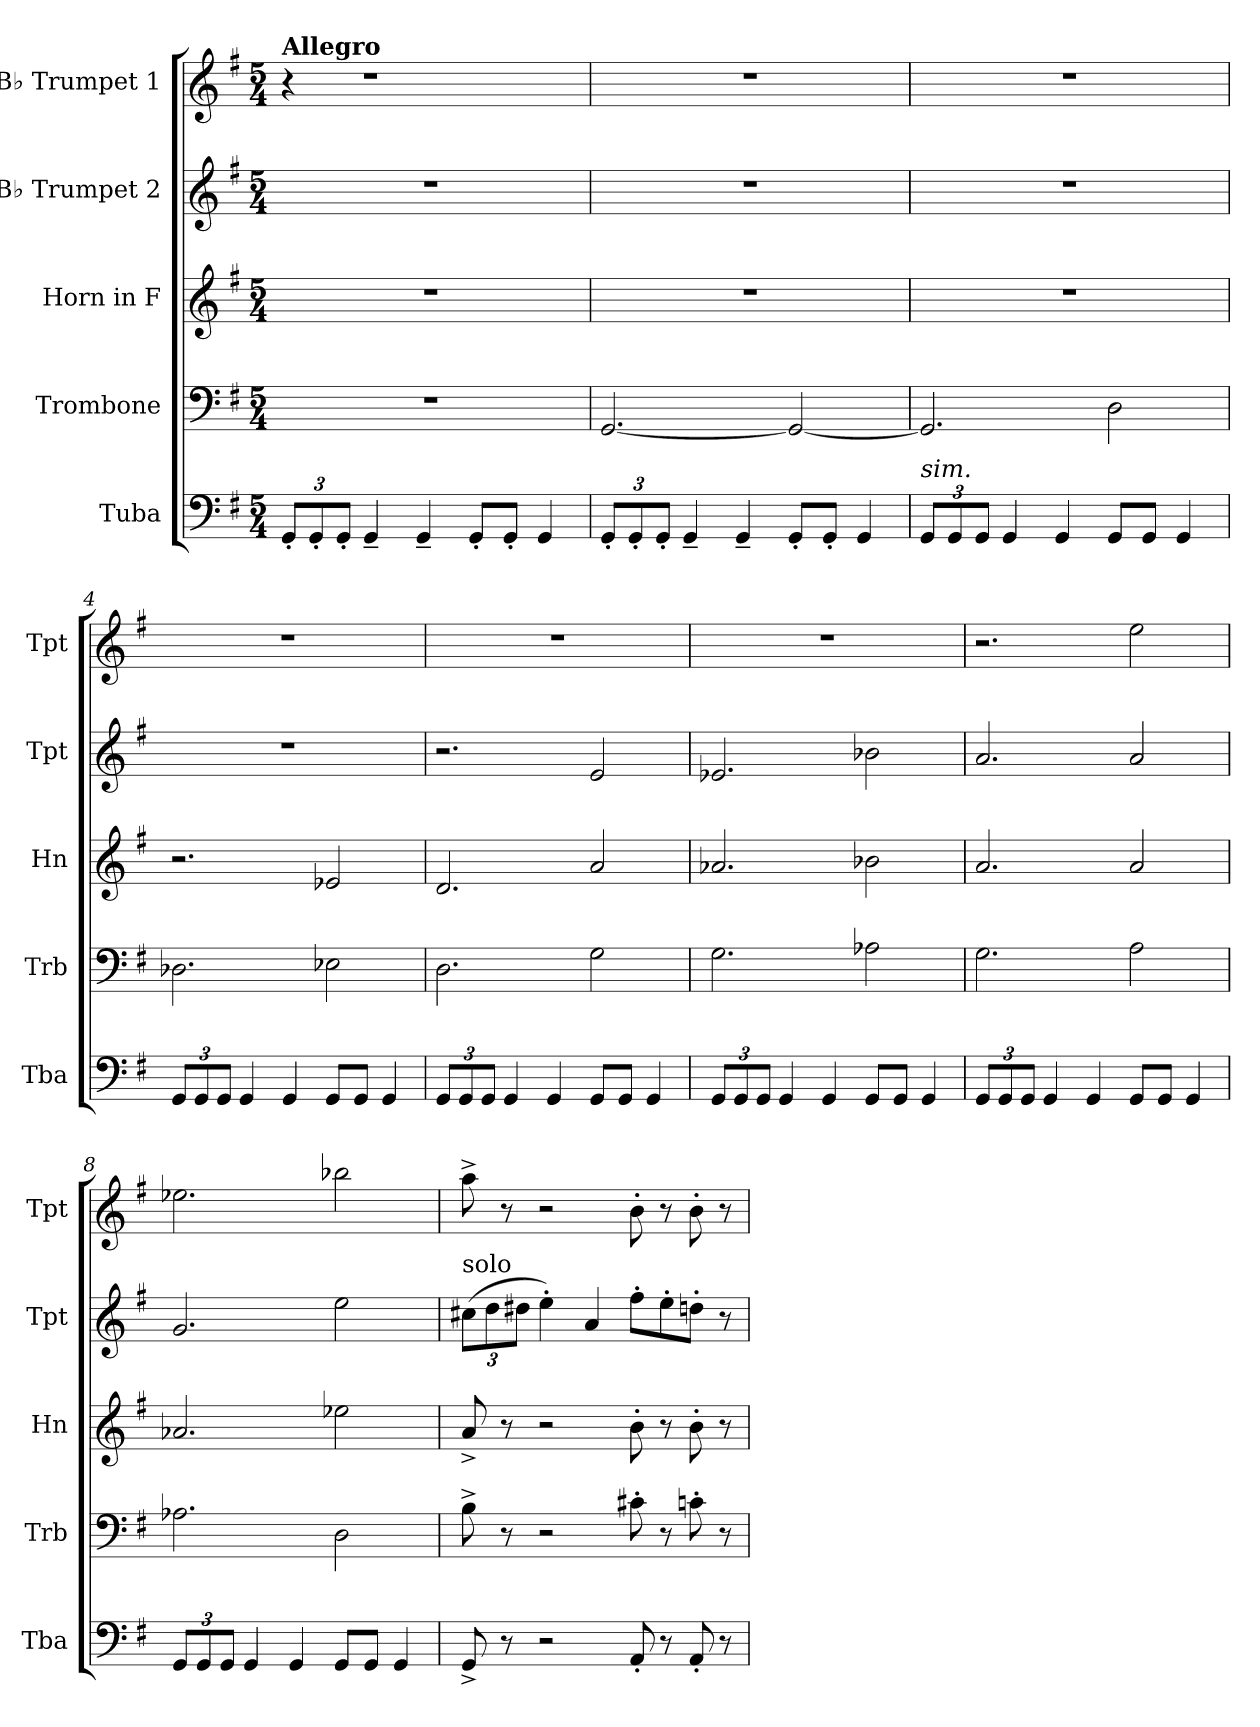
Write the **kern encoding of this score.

**kern	**kern	**kern	**kern	**kern
*part5	*part4	*part3	*part2	*part1
*staff5	*staff4	*staff3	*staff2	*staff1
*I"Tuba	*I"Trombone	*I"Horn in F	*I"B♭ Trumpet 2	*I"B♭ Trumpet 1
*I'Tba	*I'Trb	*I'Hn	*I'Tpt	*I'Tpt
*clefF4	*clefF4	*clefG2	*clefG2	*clefG2
*	*	*ITrd4c7	*ITrd1c2	*ITrd1c2
*k[f#]	*k[f#]	*k[]	*k[b-]	*k[b-]
*M5/4	*M5/4	*M5/4	*M5/4	*M5/4
*MM140	*MM140	*MM140	*MM140	*MM140
*Xbrackettup	*	*	*	*
=1	=1	=1	=1	=1
!	!	!	!	!LO:TX:a:B:t=Allegro
12GG'/L	4%5r	4%5r	4%5r	4r
12GG'/	.	.	.	.
12GG'/J	.	.	.	.
4GG~/	.	.	.	1r
4GG~/	.	.	.	.
8GG'/L	.	.	.	.
8GG'/J	.	.	.	.
4GG/	.	.	.	.
=2	=2	=2	=2	=2
12GG'/L	[2.GG/	4%5r	4%5r	4%5r
12GG'/	.	.	.	.
12GG'/J	.	.	.	.
4GG~/	.	.	.	.
4GG~/	.	.	.	.
8GG'/L	2GG/_	.	.	.
8GG'/J	.	.	.	.
4GG/	.	.	.	.
=3	=3	=3	=3	=3
!LO:TX:a:i:t=sim.	!	!	!	!
12GG/L	2.GG/]	4%5r	4%5r	4%5r
12GG/	.	.	.	.
12GG/J	.	.	.	.
4GG/	.	.	.	.
4GG/	.	.	.	.
8GG/L	2D\	.	.	.
8GG/J	.	.	.	.
4GG/	.	.	.	.
=4	=4	=4	=4	=4
12GG/L	2.D-X\	2.r	4%5r	4%5r
12GG/	.	.	.	.
12GG/J	.	.	.	.
4GG/	.	.	.	.
4GG/	.	.	.	.
8GG/L	2E-X\	2A-X/	.	.
8GG/J	.	.	.	.
4GG/	.	.	.	.
!!LO:LB:g=z
=5	=5	=5	=5	=5
12GG/L	2.D\	2.G/	2.r	4%5r
12GG/	.	.	.	.
12GG/J	.	.	.	.
4GG/	.	.	.	.
4GG/	.	.	.	.
8GG/L	2G\	2d/	2d/	.
8GG/J	.	.	.	.
4GG/	.	.	.	.
=6	=6	=6	=6	=6
12GG/L	2.G\	2.d-X/	2.d-X/	4%5r
12GG/	.	.	.	.
12GG/J	.	.	.	.
4GG/	.	.	.	.
4GG/	.	.	.	.
8GG/L	2A-X\	2e-X\	2a-X\	.
8GG/J	.	.	.	.
4GG/	.	.	.	.
=7	=7	=7	=7	=7
12GG/L	2.G\	2.d/	2.g/	2.r
12GG/	.	.	.	.
12GG/J	.	.	.	.
4GG/	.	.	.	.
4GG/	.	.	.	.
8GG/L	2A\	2d/	2g/	2dd\
8GG/J	.	.	.	.
4GG/	.	.	.	.
=8	=8	=8	=8	=8
12GG/L	2.A-X\	2.d-X/	2.f/	2.dd-X\
12GG/	.	.	.	.
12GG/J	.	.	.	.
4GG/	.	.	.	.
4GG/	.	.	.	.
8GG/L	2D\	2a-X\	2dd\	2aa-X\
8GG/J	.	.	.	.
4GG/	.	.	.	.
=9	=9	=9	=9	=9
*	*	*	*Xbrackettup	*
!	!	!	!LO:TX:a:t=solo	!
8GG^/	8B^\	8d^/	(12bn\L	8gg^\
.	.	.	12cc\	.
8r	8r	8r	.	8r
.	.	.	12cc#X\J	.
2r	2r	2r	4dd'\)	2r
.	.	.	4g/	.
8AA'/	8c#X'\	8e'\	8ee'\L	8a'\
8r	8r	8r	8dd'\	8r
8AA'/	8cn'\	8e'\	8ccn'\J	8a'\
8r	8r	8r	8r	8r
=	=	=	=	=
*-	*-	*-	*-	*-
